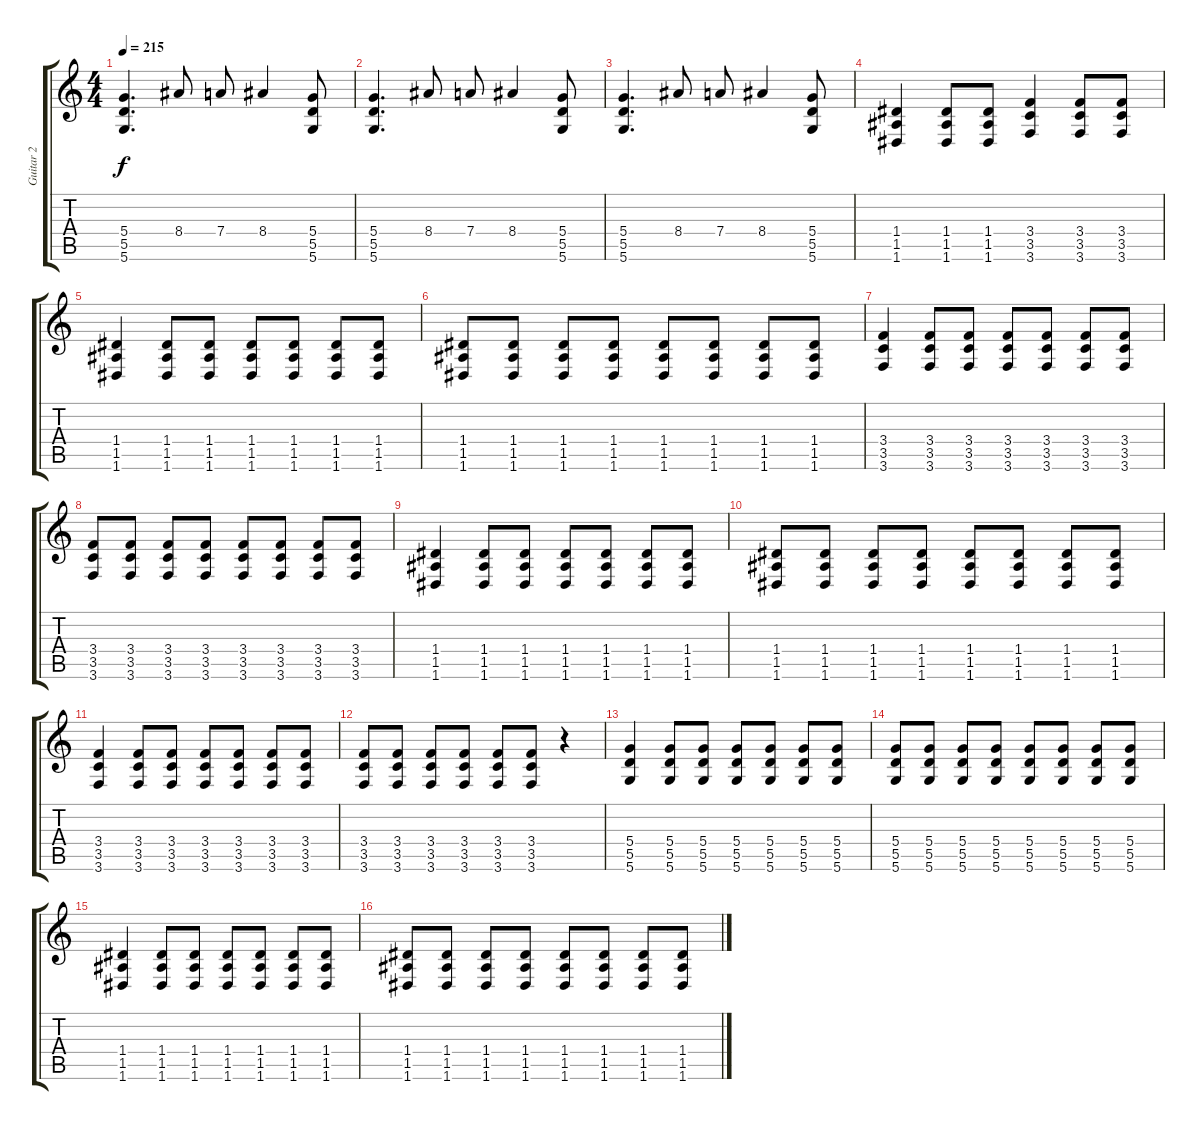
\track ("Guitar 2" "Guitar 2") {instrument distortionguitar}
\staff {score tabs}
\tuning (E4 B3 G3 D3 A2 D2) {hide}
\ts (4 4)
\tempo 215
\clef g2
\ks c
(5.4 5.5 5.6).4{d dy f} 8.4.8 7.4.8 8.4.4 (5.4 5.5 5.6).8 |
(5.4 5.5 5.6).4{d} 8.4.8 7.4.8 8.4.4 (5.4 5.5 5.6).8 |
(5.4 5.5 5.6).4{d} 8.4.8 7.4.8 8.4.4 (5.4 5.5 5.6).8 |
(1.4 1.5 1.6).4 (1.4 1.5 1.6).8 (1.4 1.5 1.6).8 (3.4 3.5 3.6).4 (3.4 3.5 3.6).8 (3.4 3.5 3.6).8 |
(1.4 1.5 1.6).4 (1.4 1.5 1.6).8 (1.4 1.5 1.6).8 (1.4 1.5 1.6).8 (1.4 1.5 1.6).8 (1.4 1.5 1.6).8 (1.4 1.5 1.6).8 |
(1.4 1.5 1.6).8 (1.4 1.5 1.6).8 (1.4 1.5 1.6).8 (1.4 1.5 1.6).8 (1.4 1.5 1.6).8 (1.4 1.5 1.6).8 (1.4 1.5 1.6).8 (1.4 1.5 1.6).8 |
(3.4 3.5 3.6).4 (3.4 3.5 3.6).8 (3.4 3.5 3.6).8 (3.4 3.5 3.6).8 (3.4 3.5 3.6).8 (3.4 3.5 3.6).8 (3.4 3.5 3.6).8 |
(3.4 3.5 3.6).8 (3.4 3.5 3.6).8 (3.4 3.5 3.6).8 (3.4 3.5 3.6).8 (3.4 3.5 3.6).8 (3.4 3.5 3.6).8 (3.4 3.5 3.6).8 (3.4 3.5 3.6).8 |
(1.4 1.5 1.6).4 (1.4 1.5 1.6).8 (1.4 1.5 1.6).8 (1.4 1.5 1.6).8 (1.4 1.5 1.6).8 (1.4 1.5 1.6).8 (1.4 1.5 1.6).8 |
(1.4 1.5 1.6).8 (1.4 1.5 1.6).8 (1.4 1.5 1.6).8 (1.4 1.5 1.6).8 (1.4 1.5 1.6).8 (1.4 1.5 1.6).8 (1.4 1.5 1.6).8 (1.4 1.5 1.6).8 |
(3.4 3.5 3.6).4 (3.4 3.5 3.6).8 (3.4 3.5 3.6).8 (3.4 3.5 3.6).8 (3.4 3.5 3.6).8 (3.4 3.5 3.6).8 (3.4 3.5 3.6).8 |
(3.4 3.5 3.6).8 (3.4 3.5 3.6).8 (3.4 3.5 3.6).8 (3.4 3.5 3.6).8 (3.4 3.5 3.6).8 (3.4 3.5 3.6).8 r.4 |
(5.4 5.5 5.6).4 (5.4 5.5 5.6).8 (5.4 5.5 5.6).8 (5.4 5.5 5.6).8 (5.4 5.5 5.6).8 (5.4 5.5 5.6).8 (5.4 5.5 5.6).8 |
(5.4 5.5 5.6).8 (5.4 5.5 5.6).8 (5.4 5.5 5.6).8 (5.4 5.5 5.6).8 (5.4 5.5 5.6).8 (5.4 5.5 5.6).8 (5.4 5.5 5.6).8 (5.4 5.5 5.6).8 |
(1.4 1.5 1.6).4 (1.4 1.5 1.6).8 (1.4 1.5 1.6).8 (1.4 1.5 1.6).8 (1.4 1.5 1.6).8 (1.4 1.5 1.6).8 (1.4 1.5 1.6).8 |
(1.4 1.5 1.6).8 (1.4 1.5 1.6).8 (1.4 1.5 1.6).8 (1.4 1.5 1.6).8 (1.4 1.5 1.6).8 (1.4 1.5 1.6).8 (1.4 1.5 1.6).8 (1.4 1.5 1.6).8
